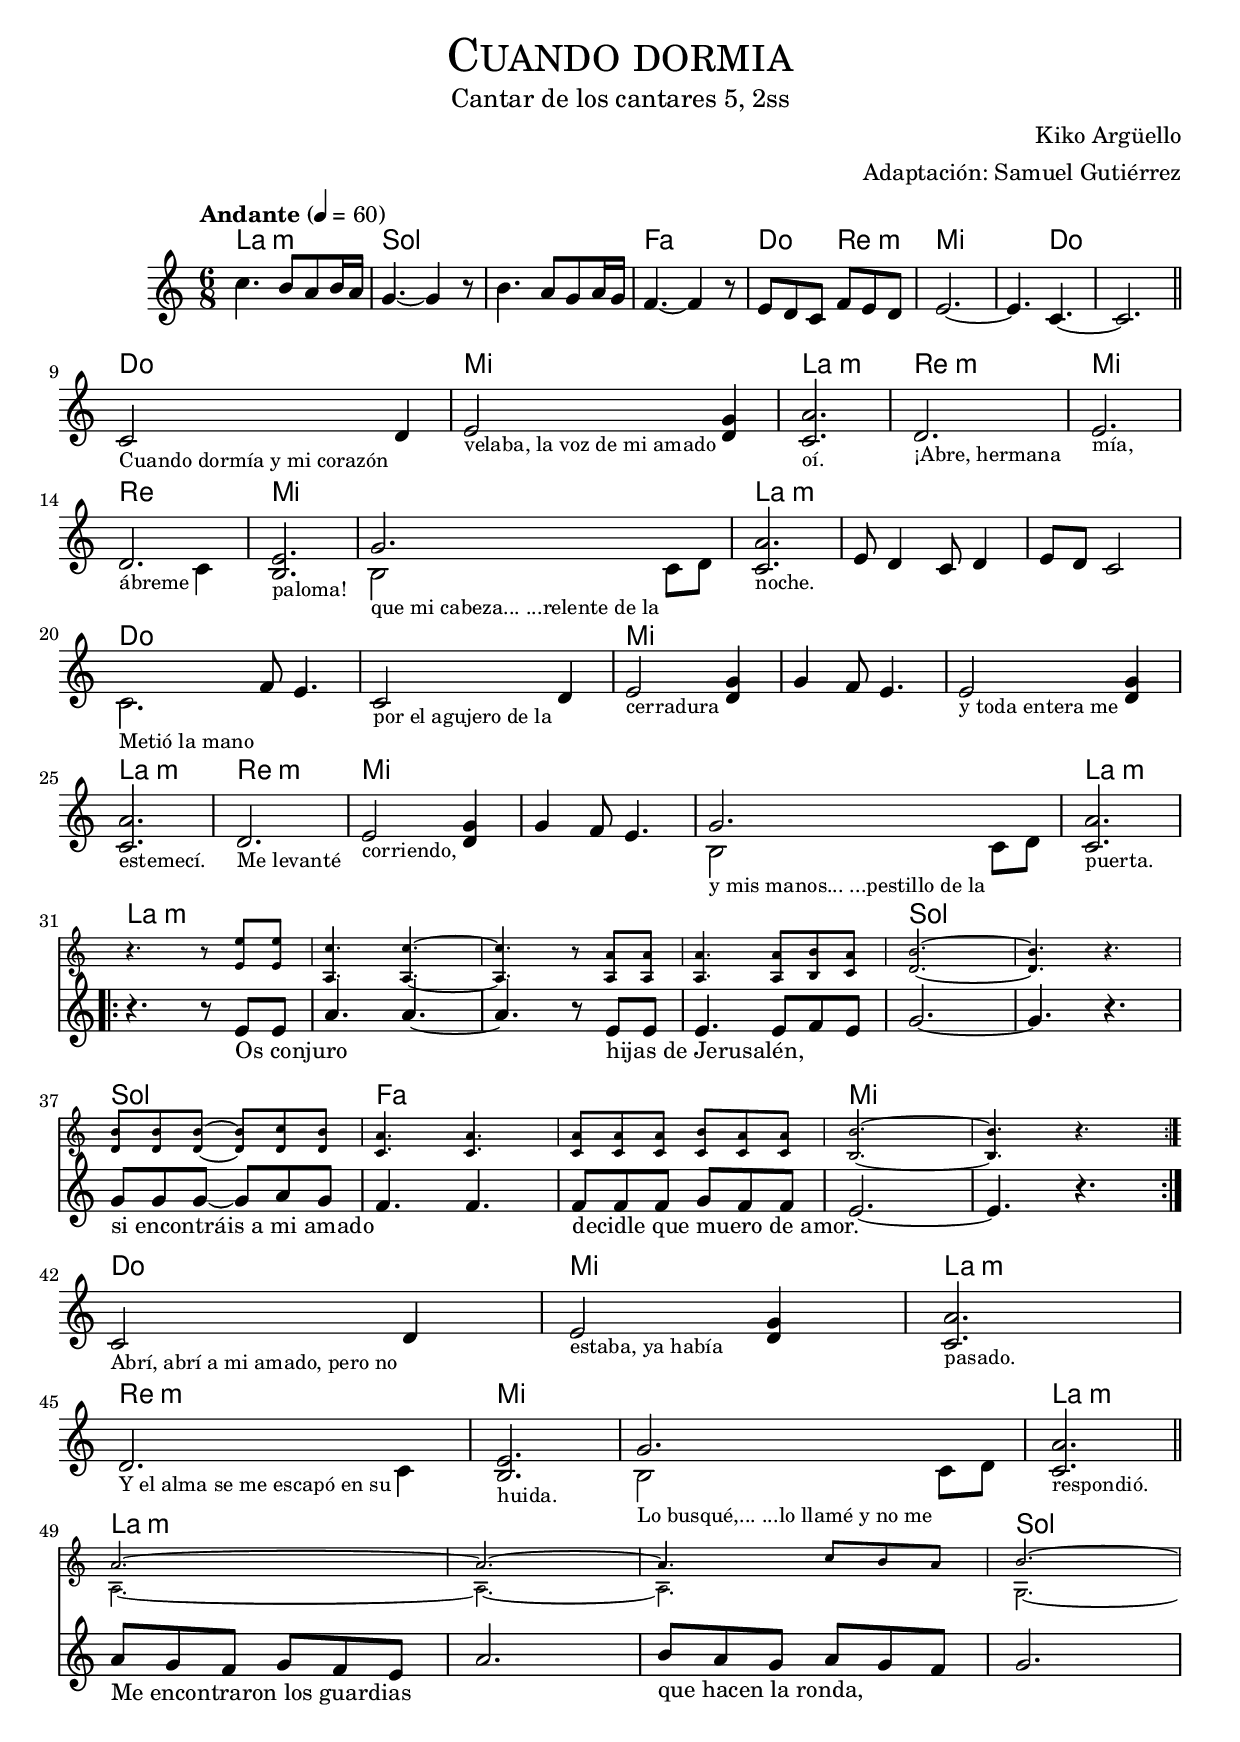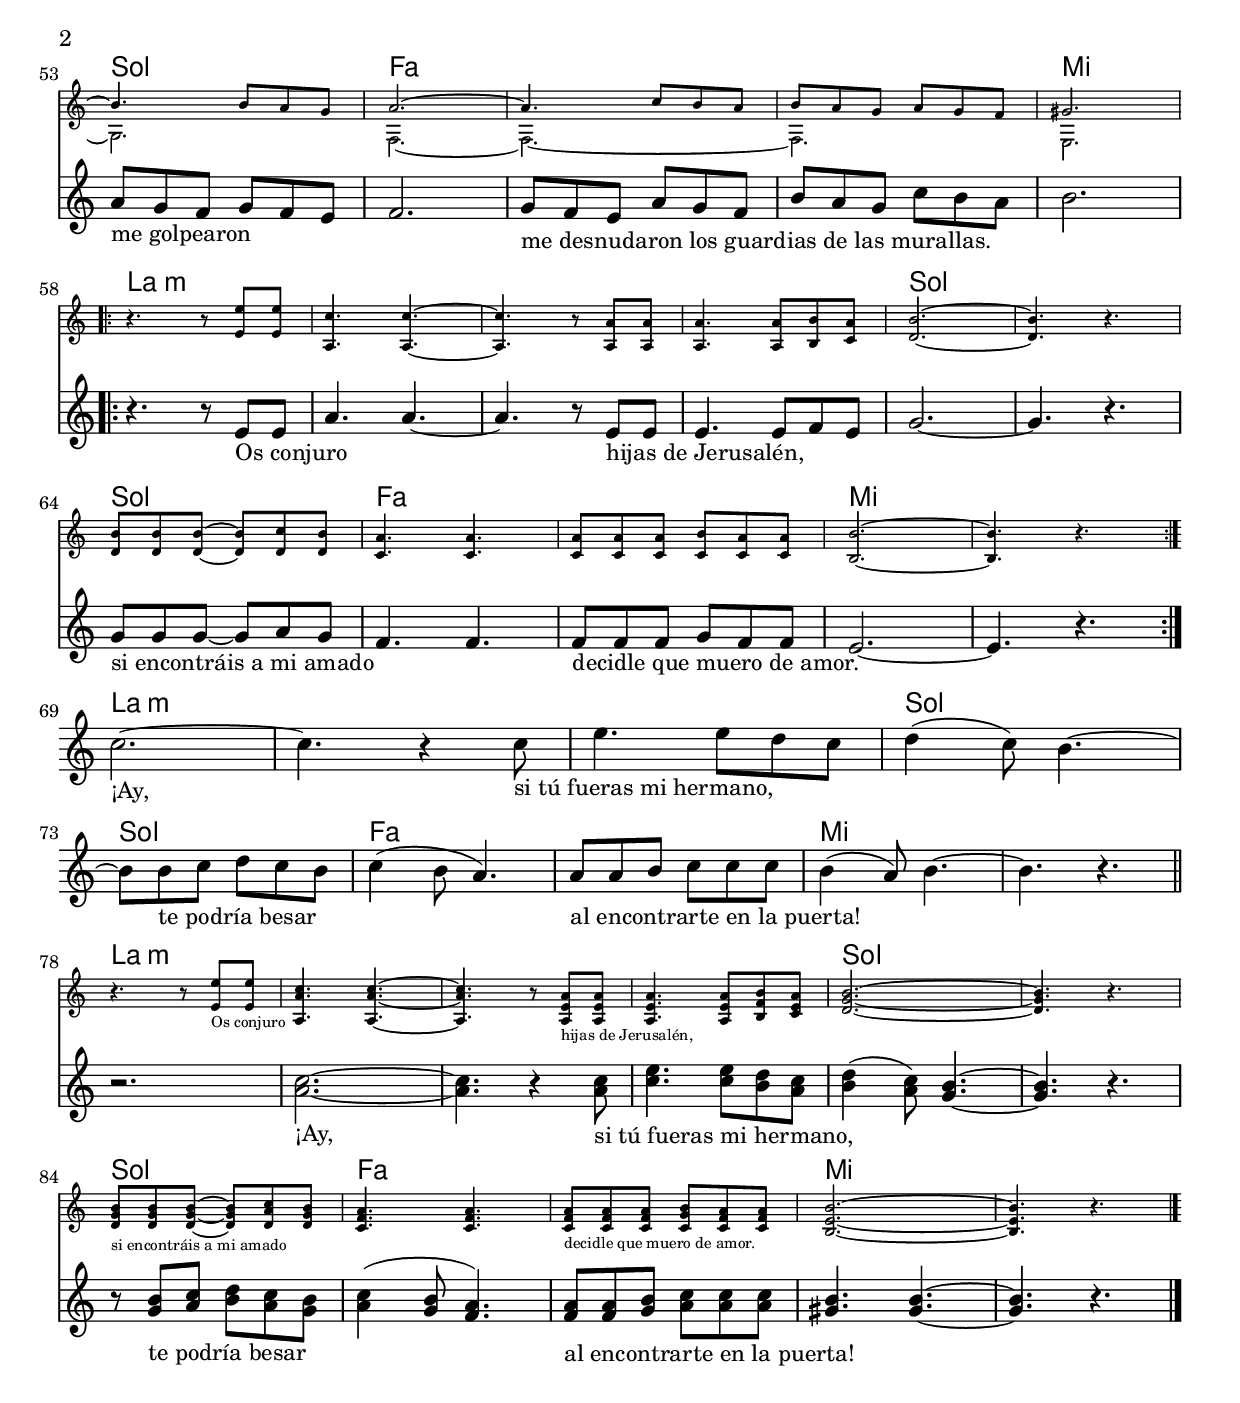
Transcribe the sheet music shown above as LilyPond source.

% Cuando dormia - María Paloma Incorrupta
% by serachsam

\language "espanol"
\version "2.23.2"

% --- Global parameters
%particle = 0
%jump = \break
%time = 4

% --- Includes

title = "Cuando dormia"
subtitle = "Cantar de los cantares 5, 2ss"
subsubtitle = ""
autor = "Kiko Argüello"
arranger = "Adaptación: Samuel Gutiérrez"
other = ""
papper = "letter"
size = 20

global = {
  \tempo "Andante" 4 = 60
  \time 6/8
  \key la \minor
  s2.*8 %8
  \bar "||"
  s2.*22 %30
  \repeat volta 2 {
    s2.*11 %43
  }
  s2.*7 %49
  \bar "||"
  s2.*9 %68
  \repeat volta 2 {
    s2.*11 %60
  }
  s2.*9
  \bar "||"
  s2.*11
  \bar "|."
}

harmonies = \new ChordNames {
  \set ChordNames.midiInstrument = "string ensemble 2"
  \set ChordNames.midiMaximumVolume = #0.5
  \set chordChanges = ##t
  \chordmode {
    \italianChords
    la2.:m |
    sol2. |
    sol2. |
    fa2. |
    do4. re4.:m |
    mi2. |
    mi4. do4. |
    do2. |

    do2. |
    mi2. |
    la2.:m |
    re2.:m |
    mi2. |
    re2. |
    mi2. |
    mi2. |
    la2.:m |
    la2.:m |
    la2.:m |
    do2. |
    do2. |
    mi2. |
    mi2. |
    mi2. |
    la2.:m |
    re2.:m |
    mi2. |
    mi2. |
    mi2. |
    la2.:m |
    la2.:m |
    la2.:m |
    la2.:m |
    la2.:m |
    sol2. |
    sol2. |
    sol2. |
    fa2. |
    fa2. |
    mi2. |
    mi2. |
    do2. |
    mi2. |
    la2.:m |
    re2.:m |
    mi2. |
    mi2. |
    la2.:m |
    la2.:m |
    la2.:m |
    la2.:m |
    sol2. |
    sol2. |
    fa2. |
    fa2. |
    fa2. |
    mi2. |
    la2.:m |
    la2.:m |
    la2.:m |
    la2.:m |
    sol2. |
    sol2. |
    sol2. |
    fa2. |
    fa2. |
    mi2. |
    mi2. |
    la2.:m |
    la2.:m |
    la2.:m |
    sol2. |
    sol2. |
    fa2. |
    fa2. |
    mi2. |
    mi2. |
    la2.:m |
    la2.:m |
    la2.:m |
    la2.:m |
    sol2. |
    sol2. |
    sol2. |
    fa2. |
    fa2. |
    mi2. |
    mi2. |
  }
}

instrument = \relative do'' {
  \compressEmptyMeasures
  \dynamicUp

  do4. si8 la si16 la | %1
  sol4.~ sol4 r8 | %2
  si4. la8 sol la16 sol | %3
  fa4.~ fa4 r8 | %4
  mi8 re do fa8 mi re | %5
  mi2.~ | %6
  mi4. do4.~ | %7
  do2. | \break %8
  <<
    { do2 re4 }
    \\
    {
      \textLengthOn
      s2._\markup \center-column { \small "Cuando dormía y mi corazón" }
      \textLengthOff
    }
  >> |
  <<
    {

      mi2 <re sol>4
    }
    \\
    {
      \textLengthOn
      s2._\markup \center-column { \small "velaba, la voz de mi amado" }
      \textLengthOff
    }
  >> |
  <<
    { <do la'>2. }
    \\
    {
      \textLengthOn
      s2._\markup \center-column { \small "oí." }
      \textLengthOff
    }
  >> |
  <<
    { re2. }
    \\
    {
      \textLengthOn
      s2._\markup \center-column { \small "¡Abre, hermana" }
      \textLengthOff
    }
  >> |
  <<
    { mi2. }
    \\
    {
      \textLengthOn
      s2._\markup \center-column { \small "mía," }
      \textLengthOff
    }
  >> |
  <<
    { re2. }
    \\
    {
      \textLengthOn
      s2_\markup \center-column { \small "ábreme" } do4
      \textLengthOff
    }
  >> |
  <<
    { <mi si>2. }
    \\
    {
      \textLengthOn
      s2._\markup \center-column { \small "paloma!" }
      \textLengthOff
    }
  >> |
  <<
    { sol2. }
    \\
    {
      \textLengthOn
      si,2_\markup \center-column { \small "que mi cabeza... ...relente de la" } do8 re
      \textLengthOff
    }
  >> |
  <<
    { <do la'>2. }
    \\
    {
      \textLengthOn
      s2._\markup \center-column { \small "noche." }
      \textLengthOff
    }
  >> |
  mi8 re4 do8 re4 |
  mi8 re do2 |
  <<
    { s4 fa8 mi4. }
    \\
    {
      \textLengthOn
      do2._\markup \center-column { \small "Metió la mano" }
      \textLengthOff
    }
  >> |
  <<
    { do2 re4 }
    \\
    {
      \textLengthOn
      s2._\markup \center-column { \small "por el agujero de la" }
      \textLengthOff
    }
  >> |
  <<
    { mi2 <re sol>4 }
    \\
    {
      \textLengthOn
      s2._\markup \center-column { \small "cerradura" }
      \textLengthOff
    }
  >> |
  sol4 fa8 mi4. |
  <<
    { mi2 <re sol>4 }
    \\
    {
      \textLengthOn
      s2._\markup \center-column { \small "y toda entera me" }
      \textLengthOff
    }
  >> |
  <<
    { <do la'>2. }
    \\
    {
      \textLengthOn
      s2._\markup \center-column { \small "estemecí." }
      \textLengthOff
    }
  >> |
  <<
    { re2. }
    \\
    {
      \textLengthOn
      s2._\markup \center-column { \small "Me levanté" }
      \textLengthOff
    }
  >> |
  <<
    { mi2 <sol re>4 }
    \\
    {
      \textLengthOn
      s2._\markup \center-column { \small "corriendo," }
      \textLengthOff
    }
  >> |
  sol4 fa8 mi4. |
  <<
    { sol2. }
    \\
    {
      \textLengthOn
      si,2_\markup \center-column { \small "y mis manos... ...pestillo de la" } do8 re
      \textLengthOff
    }
  >> |
  <<
    { <do la'>2. }
    \\
    {
      \textLengthOn
      s2._\markup \center-column { \small "puerta." }
      \textLengthOff
    }
  >> | \break
  <<
    {
      r4. r8 mi8_\markup{"Os conjuro"} mi |
      la4. la~ |
      la4. r8 mi_\markup{"hijas de Jerusalén,"} mi |
      mi4. mi8 fa mi |
      sol2.~ |
      sol4. r | \break
      sol8_\markup{"si encontráis a mi amado"} sol sol~ sol la sol |
      fa4. fa |
      fa8_\markup{"decidle que muero de amor."} fa fa sol fa fa |
      mi2.~ |
      mi4. r |
    }
    \new Staff \with {
      \remove "Time_signature_engraver"
      alignAboveContext = "main"
      \magnifyStaff #2/3
      \override VerticalAxisGroup.default-staff-staff-spacing = #'((basic-distance . 6) (padding . -10))
    } {
      \set Staff.midiInstrument = #"oboe"
      r4. r8 <mi mi'> <mi mi'> |
      <la, do'>4. <la do'>~ |
      <la do'>4. r8 <la la'> <la la'> |
      <la la'>4. <la la'>8 <si si'> <do la'> |
      <re si'>2.~ |
      <re si'>4. r |
      <re si'>8 <re si'> <re si'>~ <re si'> <re do'> <re si'> |
      <do la'>4. <do la'> |
      <do la'>8 <do la'> <do la'> <do si'> <do la'> <do la'> |
      <si si'>2.~ |
      <si si'>4. r |
    }
  >>
  \break
  <<
    { do2 re4 }
    \\
    {
      \textLengthOn
      s2._\markup \center-column { \small "Abrí, abrí a mi amado, pero no" }
      \textLengthOff
    }
  >> |
  <<
    { mi2 <re sol>4 }
    \\
    {
      \textLengthOn
      s2._\markup \center-column { \small "estaba, ya había" }
      \textLengthOff
    }
  >> |
  <<
    { <do la'>2. }
    \\
    {
      \textLengthOn
      s2._\markup \center-column { \small "pasado." }
      \textLengthOff
    }
  >> |
  <<
    { re2. }
    \\
    {
      \textLengthOn
      s2_\markup \center-column { \small "Y el alma se me escapó en su" } do4
      \textLengthOff
    }
  >> |
  <<
    { <mi si>2. }
    \\
    {
      \textLengthOn
      s2._\markup \center-column { \small "huida." }
      \textLengthOff
    }
  >> |
  <<
    { sol2. }
    \\
    {
      \textLengthOn
      si,2_\markup \center-column { \small "Lo busqué,... ...lo llamé y no me" } do8 re
      \textLengthOff
    }
  >> |
  <<
    { <do la'>2. }
    \\
    {
      \textLengthOn
      s2._\markup \center-column { \small "respondió." }
      \textLengthOff
    }
  >> | \break
  <<
    {
      la'8_\markup{"Me encontraron los guardias"} sol fa sol fa mi |
      la2. |
      si8_\markup{"que hacen la ronda,"} la sol la sol fa |
      sol2. | \break
      la8_\markup{"me golpearon"} sol fa sol fa mi |
      fa2. |
      sol8_\markup{"me desnudaron los guardias de las murallas."} fa mi la sol fa |
      si8 la sol do si la |
      si2. | \break
      r4. r8 mi,8_\markup{"Os conjuro"} mi |
      la4. la~ |
      la4. r8 mi_\markup{"hijas de Jerusalén,"} mi |
      mi4. mi8 fa mi |
      sol2.~ |
      sol4. r | \break
      sol8_\markup{"si encontráis a mi amado"} sol sol~ sol la sol |
      fa4. fa |
      fa8_\markup{"decidle que muero de amor."} fa fa sol fa fa |
      mi2.~ |
      mi4. r |
    }
    \new Staff \with {
      \remove "Time_signature_engraver"
      alignAboveContext = "main"
      \magnifyStaff #2/3
    } {
      \set Staff.midiInstrument = #"oboe"
      <<{la2.~} \\ {la,2.~}>> |
      <<{la'2.~} \\ {la,2.~}>> |
      <<{la'4. do8 si la} \\ {la,2.}>> |
      <<{si'2.~} \\ {sol,2.~}>> |
      <<{si'4. si8 la sol} \\ {sol,2.}>> |
      <<{la'2.~} \\ {fa,2.~}>> |
      <<{la'4. do8 si la} \\ {fa,2.~}>> |
      <<{si'8 la sol la sol fa} \\ {fa,2.}>> |
      <<{sols'2.} \\ {mi,2.}>> |
      r4. r8 <mi' mi'> <mi mi'> |
      <la, do'>4. <la do'>~ |
      <la do'>4. r8 <la la'> <la la'> |
      <la la'>4. <la la'>8 <si si'> <do la'> |
      <re si'>2.~ |
      <re si'>4. r |
      <re si'>8 <re si'> <re si'>~ <re si'> <re do'> <re si'> |
      <do la'>4. <do la'> |
      <do la'>8 <do la'> <do la'> <do si'> <do la'> <do la'> |
      <si si'>2.~ |
      <si si'>4. r |
    }
  >>
  \break
  do'2._\markup{"¡Ay,"}~ |
  do4. r4 do8_\markup{"si tú fueras mi hermano,"} |
  mi4. mi8 re do |
  re4( do8) si4.~ | \break
  si8 si_\markup{"te podría besar"} do re do si |
  do4( si8 la4.) |
  la8_\markup{"al encontrarte en la puerta!"} la si do do do |
  si4( la8) si4.~ |
  si4. r | \break
  <<
    { 
      r2. |
      <la do>2._\markup{"¡Ay,"}~ |
       <la do>4. r4 <la do>8_\markup{"si tú fueras mi hermano,"} |
       <do mi>4. <do mi>8 <si re> <la do> |
       <si re>4( <la do>8) <sol si>4.~ |
       <sol si>4. r |
       r8 <sol si>_\markup{"te podría besar"} <la do> <si re> <la do> <sol si> |
       <la do>4( <sol si>8 <fa la>4.) |
       <fa la>8_\markup{"al encontrarte en la puerta!"} <fa la> <sol si> <la do> <la do> <la do> |
       <sols si>4. <sols si>~ |
       <sols si>4. r |
    }
    \new Staff \with {
      \remove "Time_signature_engraver"
      alignAboveContext = "main"
      \magnifyStaff #2/3
    } {
      \set Staff.midiInstrument = #"oboe"
      r4. r8 <mi mi'>_\markup{"Os conjuro"} <mi mi'> |
      <la, la' do>4. <la la' do>~ |
      <la la' do>4. r8 <la mi' la>_\markup{"hijas de Jerusalén,"} <la mi' la> |
      <la mi' la>4. <la mi' la>8 <si fa' si> <do mi la> |
      <re sol si>2.~ |
      <re sol si>4. r | \break
      <re sol si>8_\markup{"si encontráis a mi amado"} <re sol si> <re sol si>~ <re sol si> <re la' do> <re sol si> |
      <do fa la>4. <do fa la> |
      <do fa la>8_\markup{"decidle que muero de amor."} <do fa la> <do fa la> <do sol' si> <do fa la> <do fa la> |
      <si mi si'>2.~ |
      <si mi si'>4. r |
    }
  >>
}

% \include "metronome.ily"

% --- Global size
%#(set-global-staff-size \size)

% --- Header
\header {
  title = \markup{\fontsize #2 \medium \smallCaps \title}
  subtitle = \markup{\medium \subtitle}
  subsubtitle = \markup{\medium \subsubtitle}
  composer = \autor
  arranger = \markup {\right-column { \arranger \other}}
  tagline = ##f
  breakbefore = ##t
}

% --- Music

% --- Harmony

% --- Sheet 
\score {
  <<
    \harmonies
    \new Staff = "main" {
      <<
        %\set Staff.instrumentName = "Instrument"
        \set Staff.midiInstrument = #"oboe"
        %\set Staff.midiMaximumVolume = #1.5
        << \global \instrument >>
      >>
    }
  >>
  \layout {}
  \midi {}
}

% --- Paper
\paper {
  #(set-default-paper-size "letter")
  page-breaking = #ly:page-turn-breaking
  %indent=3.5\cm
}